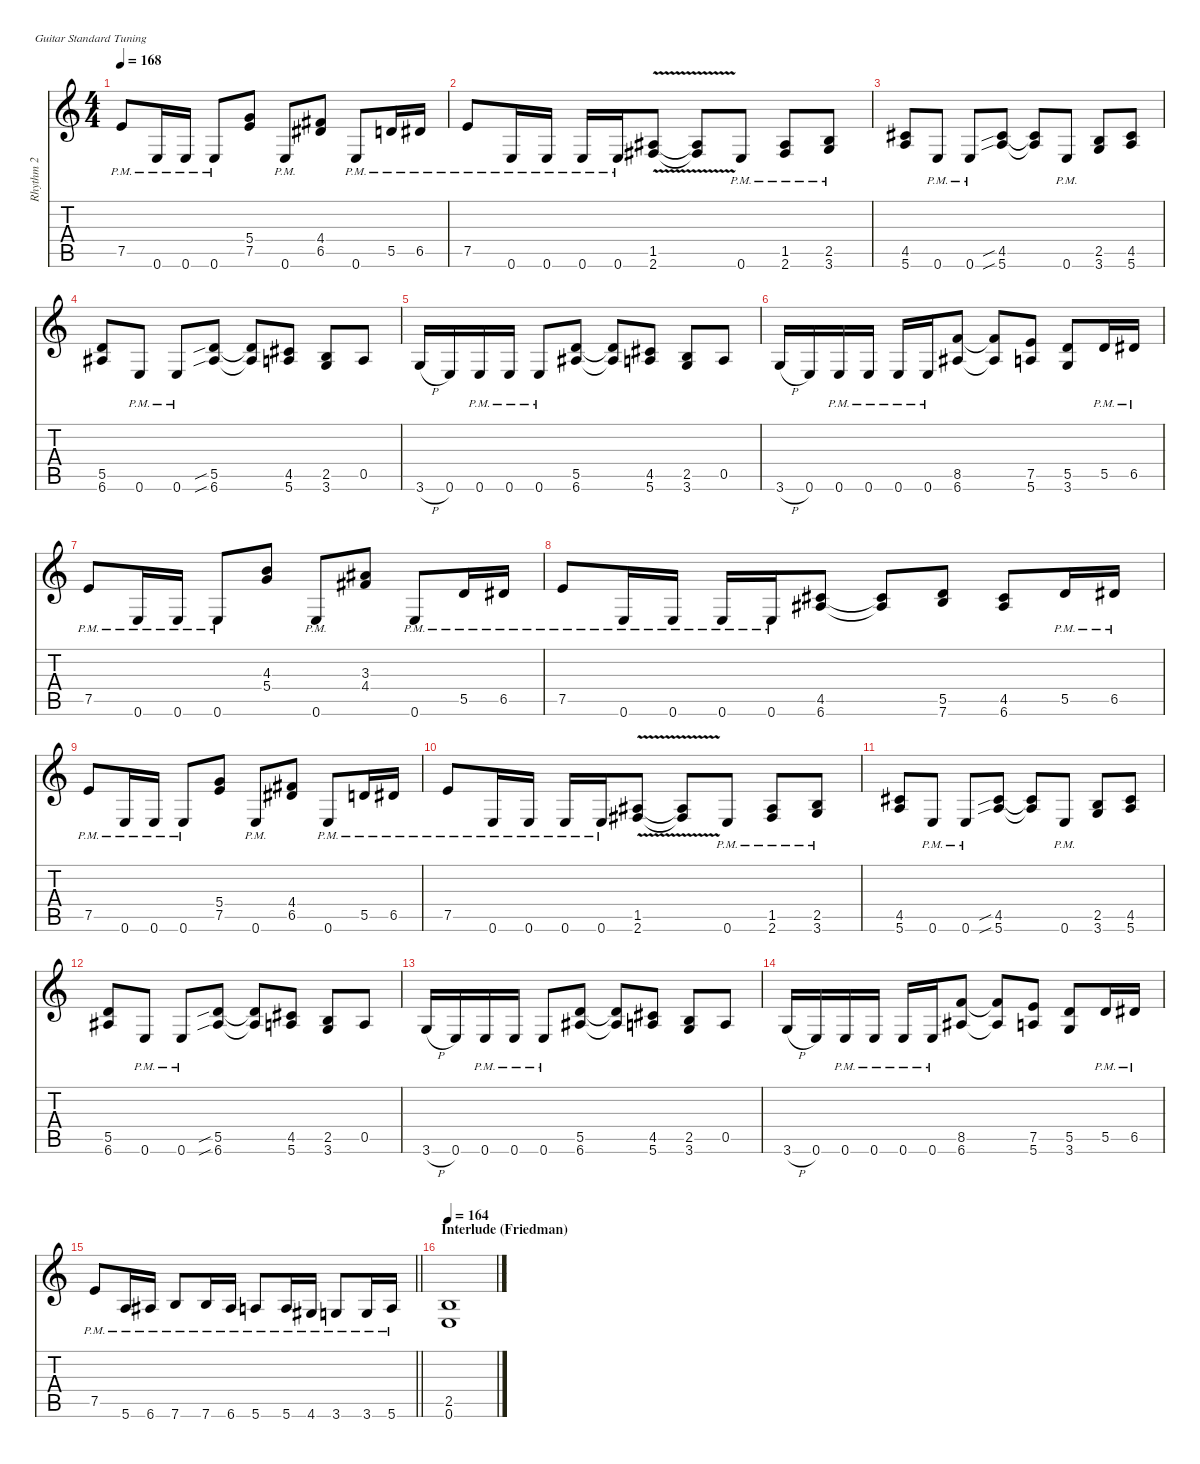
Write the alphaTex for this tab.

\defaultSystemsLayout 4
\hideDynamics
\bracketExtendMode nobrackets
\firstSystemTrackNameMode fullname
\otherSystemsTrackNameOrientation horizontal
\track ("Rhythm 2" "dist.guit.") {defaultSystemsLayout 4 instrument distortionguitar}
\staff {score tabs}
\tuning (E4 B3 G3 D3 A2 E2)
\ts (4 4)
\tempo 168
\clef g2
\ks c
7.5{pm}.8{dy f beam Up} 0.6{pm}.16{beam Up} 0.6{pm}.16{beam Up} 0.6{pm}.8{beam Up} (5.4 7.5).8{beam Up} 0.6{pm}.8{beam Up} (4.4{acc #} 6.5{acc #}).8{beam Up} 0.6{pm}.8{beam Up} 5.5{pm}.16{beam Up} 6.5{pm acc #}.16{beam Up} |
7.5{pm}.8{beam Up} 0.6{pm}.16{beam Up} 0.6{pm}.16{beam Up} 0.6{pm}.16{beam Up} 0.6{pm}.16{beam Up} (1.5{v acc #} 2.6{v acc #}).8{beam Up} (1.5{v t acc #} 2.6{v t acc #}).8{beam Up} 0.6{pm}.8{beam Up} (1.5{pm acc #} 2.6{pm acc #}).8{beam Up} (2.5{pm} 3.6{pm}).8{beam Up} |
(4.5{acc #} 5.6).8{beam Up} 0.6{pm}.8{beam Up} 0.6{pm}.8{beam Up} (4.5{sib acc #} 5.6{sib}).8{beam Up} (4.5{t acc #} 5.6{t}).8{beam Up} 0.6{pm}.8{beam Up} (2.5 3.6).8{beam Up} (4.5{acc #} 5.6).8{beam Up} |
(5.5 6.6{acc #}).8{beam Up} 0.6{pm}.8{beam Up} 0.6{pm}.8{beam Up} (5.5{sib} 6.6{sib acc #}).8{beam Up} (5.5{t} 6.6{t acc #}).8{beam Up} (4.5{acc #} 5.6).8{beam Up} (2.5 3.6).8{beam Up} 0.5.8{beam Up} |
3.6{h}.16{beam Up} 0.6.16{beam Up} 0.6{pm}.16{beam Up} 0.6{pm}.16{beam Up} 0.6{pm}.8{beam Up} (5.5 6.6{acc #}).8{beam Up} (5.5{t} 6.6{t acc #}).8{beam Up} (4.5{acc #} 5.6).8{beam Up} (2.5 3.6).8{beam Up} 0.5.8{beam Up} |
3.6{h}.16{beam Up} 0.6.16{beam Up} 0.6{pm}.16{beam Up} 0.6{pm}.16{beam Up} 0.6{pm}.16{beam Up} 0.6{pm}.16{beam Up} (8.5 6.6{acc #}).8{beam Up} (8.5{t} 6.6{t acc #}).8{beam Up} (7.5 5.6).8{beam Up} (5.5 3.6).8{beam Up} 5.5{pm}.16{beam Up} 6.5{pm acc #}.16{beam Up} |
7.5{pm}.8{beam Up} 0.6{pm}.16{beam Up} 0.6{pm}.16{beam Up} 0.6{pm}.8{beam Up} (4.3 5.4).8{beam Up} 0.6{pm}.8{beam Up} (3.3{acc #} 4.4{acc #}).8{beam Up} 0.6{pm}.8{beam Up} 5.5{pm}.16{beam Up} 6.5{pm acc #}.16{beam Up} |
7.5{pm}.8{beam Up} 0.6{pm}.16{beam Up} 0.6{pm}.16{beam Up} 0.6{pm}.16{beam Up} 0.6{pm}.16{beam Up} (4.5{acc #} 6.6{acc #}).8{beam Up} (4.5{t acc #} 6.6{t acc #}).8{beam Up} (5.5 7.6).8{beam Up} (4.5{acc #} 6.6{acc #}).8{beam Up} 5.5{pm}.16{beam Up} 6.5{pm acc #}.16{beam Up} |
7.5{pm}.8{beam Up} 0.6{pm}.16{beam Up} 0.6{pm}.16{beam Up} 0.6{pm}.8{beam Up} (5.4 7.5).8{beam Up} 0.6{pm}.8{beam Up} (4.4{acc #} 6.5{acc #}).8{beam Up} 0.6{pm}.8{beam Up} 5.5{pm}.16{beam Up} 6.5{pm acc #}.16{beam Up} |
7.5{pm}.8{beam Up} 0.6{pm}.16{beam Up} 0.6{pm}.16{beam Up} 0.6{pm}.16{beam Up} 0.6{pm}.16{beam Up} (1.5{v acc #} 2.6{v acc #}).8{beam Up} (1.5{v t acc #} 2.6{v t acc #}).8{beam Up} 0.6{pm}.8{beam Up} (1.5{pm acc #} 2.6{pm acc #}).8{beam Up} (2.5{pm} 3.6{pm}).8{beam Up} |
(4.5{acc #} 5.6).8{beam Up} 0.6{pm}.8{beam Up} 0.6{pm}.8{beam Up} (4.5{sib acc #} 5.6{sib}).8{beam Up} (4.5{t acc #} 5.6{t}).8{beam Up} 0.6{pm}.8{beam Up} (2.5 3.6).8{beam Up} (4.5{acc #} 5.6).8{beam Up} |
(5.5 6.6{acc #}).8{beam Up} 0.6{pm}.8{beam Up} 0.6{pm}.8{beam Up} (5.5{sib} 6.6{sib acc #}).8{beam Up} (5.5{t} 6.6{t acc #}).8{beam Up} (4.5{acc #} 5.6).8{beam Up} (2.5 3.6).8{beam Up} 0.5.8{beam Up} |
3.6{h}.16{beam Up} 0.6.16{beam Up} 0.6{pm}.16{beam Up} 0.6{pm}.16{beam Up} 0.6{pm}.8{beam Up} (5.5 6.6{acc #}).8{beam Up} (5.5{t} 6.6{t acc #}).8{beam Up} (4.5{acc #} 5.6).8{beam Up} (2.5 3.6).8{beam Up} 0.5.8{beam Up} |
3.6{h}.16{beam Up} 0.6.16{beam Up} 0.6{pm}.16{beam Up} 0.6{pm}.16{beam Up} 0.6{pm}.16{beam Up} 0.6{pm}.16{beam Up} (8.5 6.6{acc #}).8{beam Up} (8.5{t} 6.6{t acc #}).8{beam Up} (7.5 5.6).8{beam Up} (5.5 3.6).8{beam Up} 5.5{pm}.16{beam Up} 6.5{pm acc #}.16{beam Up} |
\barLineRight lightlight
7.5{pm}.8{beam Up} 5.6{pm}.16{beam Up} 6.6{pm acc #}.16{beam Up} 7.6{pm}.8{beam Up} 7.6{pm}.16{beam Up} 6.6{pm acc #}.16{beam Up} 5.6{pm}.8{beam Up} 5.6{pm}.16{beam Up} 4.6{pm acc #}.16{beam Up} 3.6{pm}.8{beam Up} 3.6{pm}.16{beam Up} 5.6{pm}.16{beam Up} |
\section ("" "Interlude (Friedman)")
\tempo 164
(2.5 0.6).1{beam Up}
